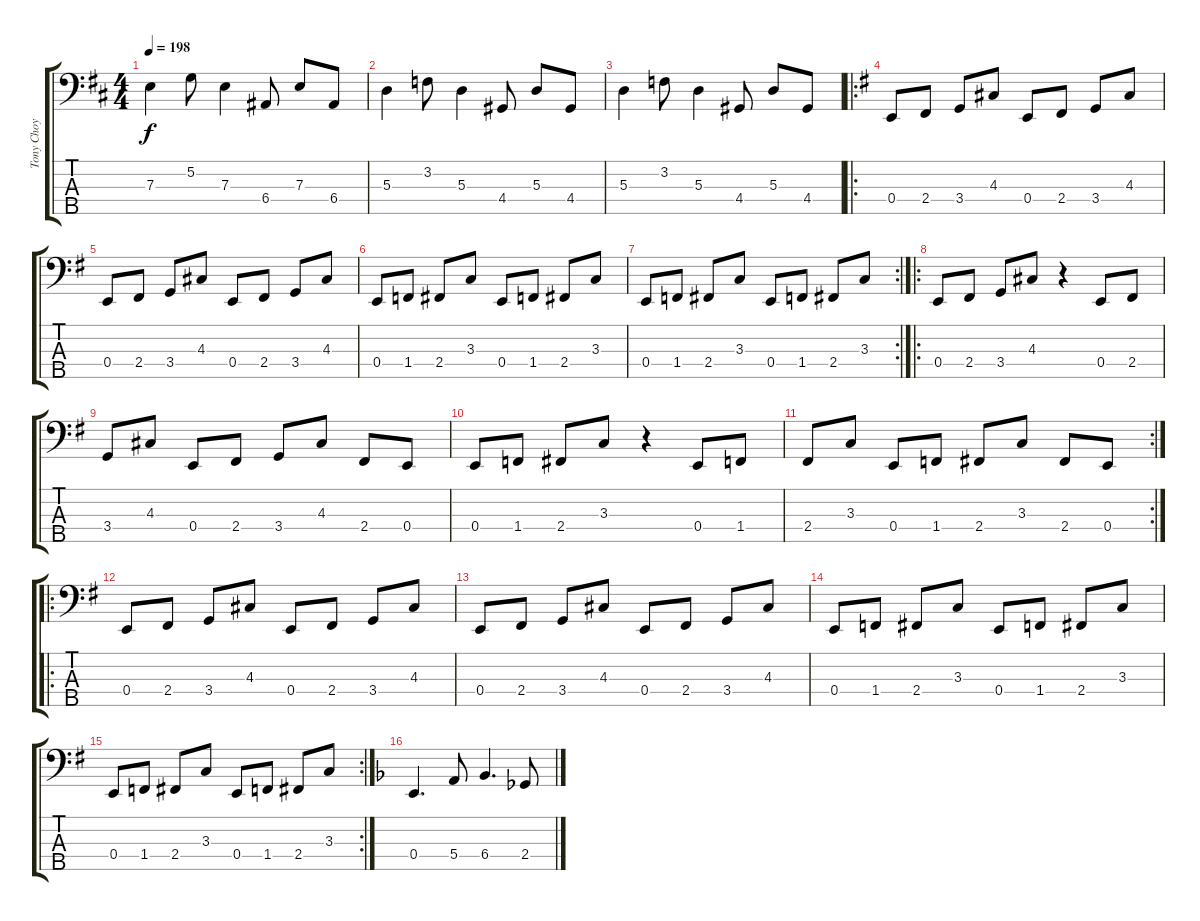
\track ("Tony Choy" "Tony Choy") {instrument electricbassfinger}
\staff {score tabs}
\tuning (G2 D2 A1 E1 B0) {hide}
\ts (4 4)
\tempo 198
\clef f4
\ks d
7.3.4{dy f} 5.2.8 7.3.4 6.4.8 7.3.8 6.4.8 |
5.3.4 3.2.8 5.3.4 4.4.8 5.3.8 4.4.8 |
5.3.4 3.2.8 5.3.4 4.4.8 5.3.8 4.4.8 |
\ro
\ks g
0.4.8 2.4.8 3.4.8 4.3.8 0.4.8 2.4.8 3.4.8 4.3.8 |
0.4.8 2.4.8 3.4.8 4.3.8 0.4.8 2.4.8 3.4.8 4.3.8 |
0.4.8 1.4.8 2.4.8 3.3.8 0.4.8 1.4.8 2.4.8 3.3.8 |
\rc 2
0.4.8 1.4.8 2.4.8 3.3.8 0.4.8 1.4.8 2.4.8 3.3.8 |
\ro
0.4.8 2.4.8 3.4.8 4.3.8 r.4 0.4.8 2.4.8 |
3.4.8 4.3.8 0.4.8 2.4.8 3.4.8 4.3.8 2.4.8 0.4.8 |
0.4.8 1.4.8 2.4.8 3.3.8 r.4 0.4.8 1.4.8 |
\rc 2
2.4.8 3.3.8 0.4.8 1.4.8 2.4.8 3.3.8 2.4.8 0.4.8 |
\ro
0.4.8 2.4.8 3.4.8 4.3.8 0.4.8 2.4.8 3.4.8 4.3.8 |
0.4.8 2.4.8 3.4.8 4.3.8 0.4.8 2.4.8 3.4.8 4.3.8 |
0.4.8 1.4.8 2.4.8 3.3.8 0.4.8 1.4.8 2.4.8 3.3.8 |
\rc 2
0.4.8 1.4.8 2.4.8 3.3.8 0.4.8 1.4.8 2.4.8 3.3.8 |
\ks f
0.4.4{d} 5.4.8 6.4.4{d} 2.4.8
